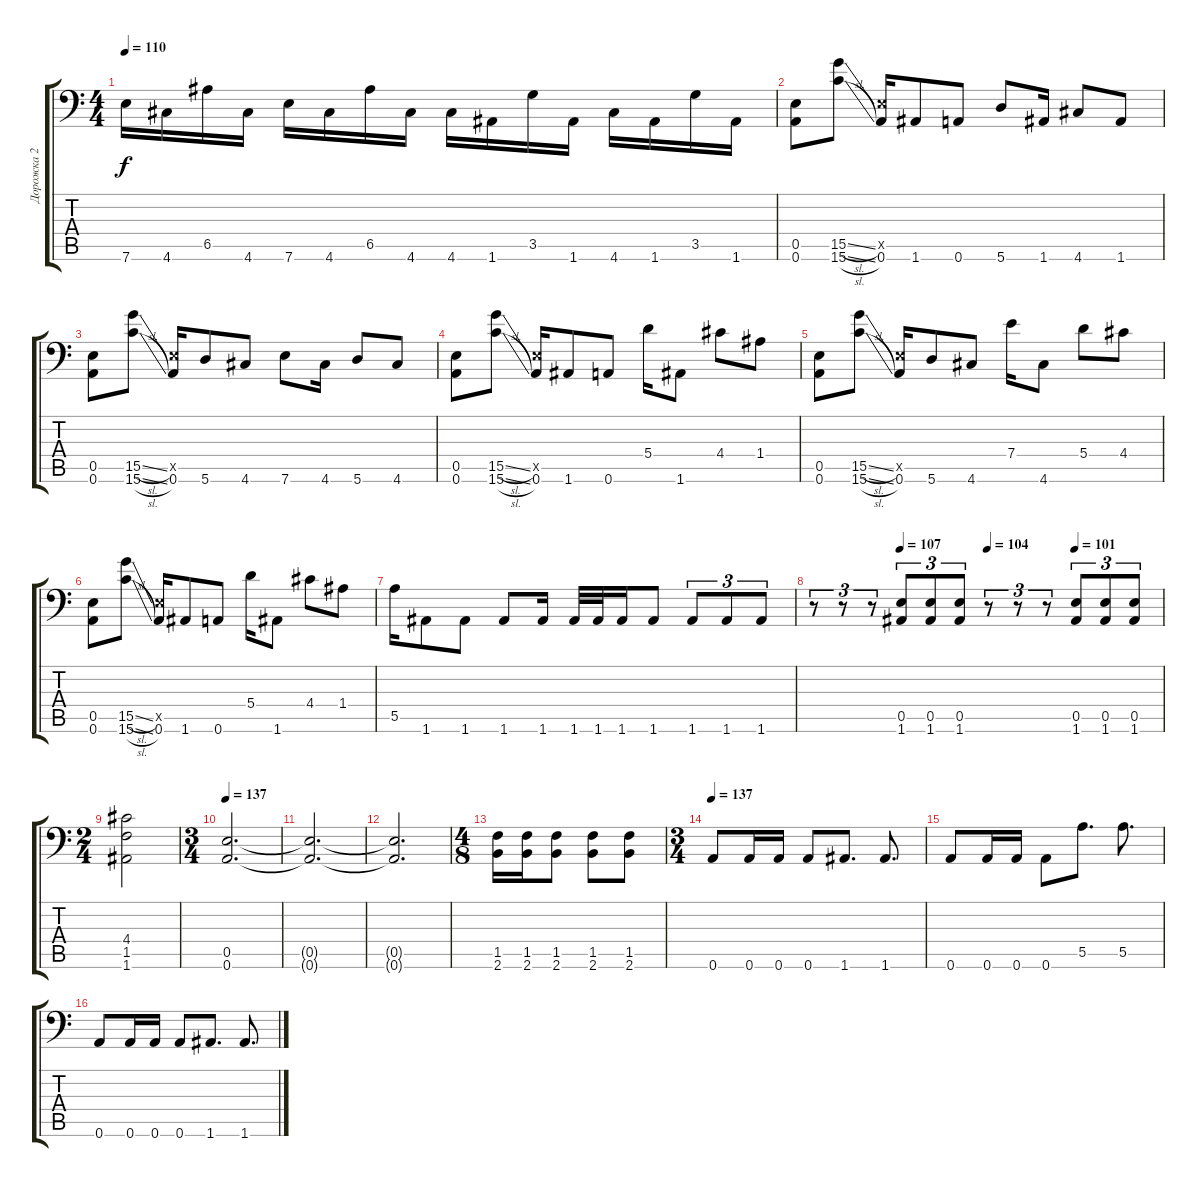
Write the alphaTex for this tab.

\track ("Дорожка 2" "Дорожка 2") {instrument distortionguitar}
\staff {score tabs}
\tuning (B3 Gb3 D3 A2 E2 A1) {hide}
\ts (4 4)
\tempo 110
\clef f4
\ks c
7.6.16{dy f} 4.6.16 6.5.16 4.6.16 7.6.16 4.6.16 6.5.16 4.6.16 4.6.16 1.6.16 3.5.16 1.6.16 4.6.16 1.6.16 3.5.16 1.6.16 |
(0.5 0.6).8 (15.5{sl} 15.6{sl}).8 (0.5{x} 0.6).16 1.6.8 0.6.8 5.6.8 1.6.16 4.6.8 1.6.8 |
(0.5 0.6).8 (15.5{sl} 15.6{sl}).8 (0.5{x} 0.6).16 5.6.8 4.6.8 7.6.8 4.6.16 5.6.8 4.6.8 |
(0.5 0.6).8 (15.5{sl} 15.6{sl}).8 (0.5{x} 0.6).16 1.6.8 0.6.8 5.4.16 1.6.8 4.4.8 1.4.8 |
(0.5 0.6).8 (15.5{sl} 15.6{sl}).8 (0.5{x} 0.6).16 5.6.8 4.6.8 7.4.16 4.6.8 5.4.8 4.4.8 |
(0.5 0.6).8 (15.5{sl} 15.6{sl}).8 (0.5{x} 0.6).16 1.6.8 0.6.8 5.4.16 1.6.8 4.4.8 1.4.8 |
5.5.16 1.6.8 1.6.8 1.6.8 1.6.16 1.6.32 1.6.32 1.6.16 1.6.8 1.6.8{tu (3 2)} 1.6.8{tu (3 2)} 1.6.8{tu (3 2)} |
\tempo (107 0.25)
\tempo (104 0.5)
\tempo (101 0.75)
r.8{tu (3 2)} r.8{tu (3 2)} r.8{tu (3 2)} (0.5 1.6).8{tu (3 2)} (0.5 1.6).8{tu (3 2)} (0.5 1.6).8{tu (3 2)} r.8{tu (3 2)} r.8{tu (3 2)} r.8{tu (3 2)} (0.5 1.6).8{tu (3 2)} (0.5 1.6).8{tu (3 2)} (0.5 1.6).8{tu (3 2)} |
\ts (2 4)
(4.4 1.5 1.6).2 |
\ts (3 4)
\tempo 137
(0.5 0.6).2{d} |
(0.5{t} 0.6{t}).2{d} |
(0.5{t} 0.6{t}).2{d} |
\ts (4 8)
(1.5 2.6).16 (1.5 2.6).16 (1.5 2.6).8 (1.5 2.6).8 (1.5 2.6).8 |
\ts (3 4)
\tempo 137
0.6.8 0.6.16 0.6.16 0.6.8 1.6.8{d} 1.6.8{d} |
0.6.8 0.6.16 0.6.16 0.6.8 5.5.8{d} 5.5.8{d} |
0.6.8 0.6.16 0.6.16 0.6.8 1.6.8{d} 1.6.8{d}
